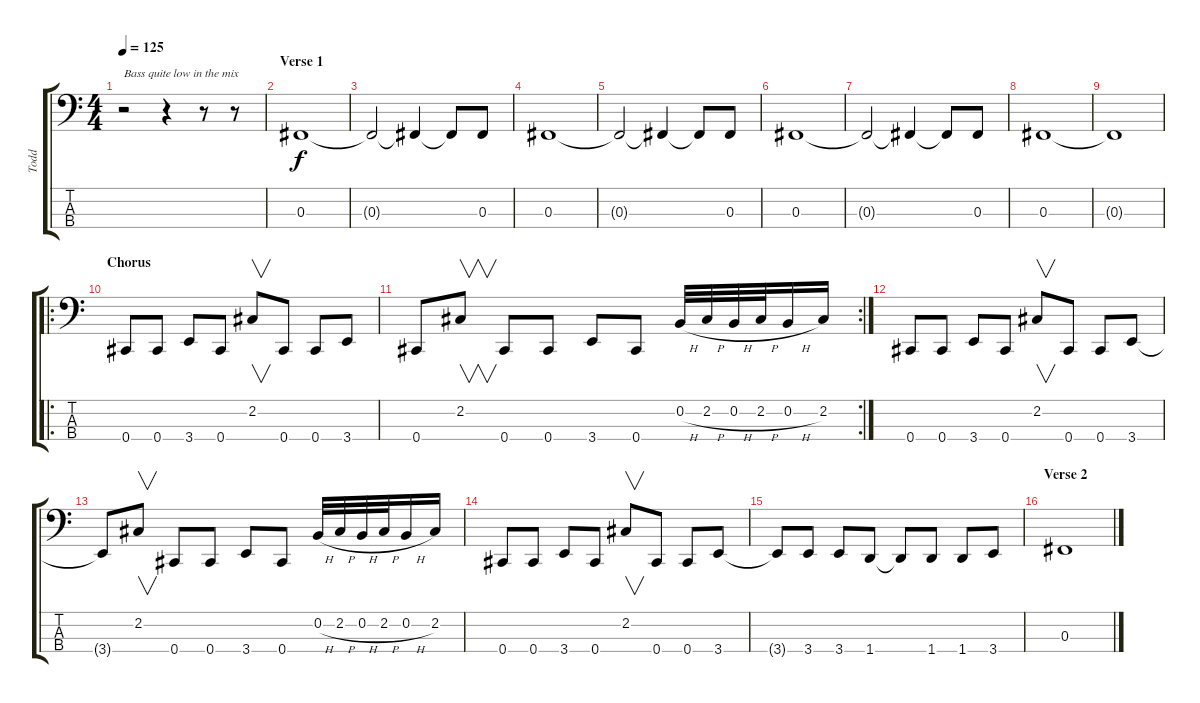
\track ("Todd" "Todd") {instrument electricbassfinger}
\staff {score tabs}
\tuning (E2 B1 Gb1 Db1) {hide}
\ts (4 4)
\tempo 125
\clef f4
\ks c
r.2{txt "Bass quite low in the mix" dy f instrument electricbassfinger} r.4 r.8 r.8 |
\section ("" "Verse 1")
0.3.1{volume 8} |
0.3{t}.2 0.3{t}.4 0.3{t}.8 0.3.8 |
0.3.1 |
0.3{t}.2 0.3{t}.4 0.3{t}.8 0.3.8 |
0.3.1 |
0.3{t}.2 0.3{t}.4 0.3{t}.8 0.3.8 |
0.3.1 |
0.3{t}.1 |
\ro
\section ("" "Chorus")
0.4.8 0.4.8 3.4.8 0.4.8 2.2.8{v} 0.4.8 0.4.8 3.4.8 |
\rc 2
0.4.8 2.2.8{v} 0.4.8 0.4.8 3.4.8 0.4.8 0.2{h}.32 2.2{h}.32 0.2{h}.32 2.2{h}.32 0.2{h}.16 2.2.16 |
0.4.8 0.4.8 3.4.8 0.4.8 2.2.8{v} 0.4.8 0.4.8 3.4.8 |
3.4{t}.8 2.2.8{v} 0.4.8 0.4.8 3.4.8 0.4.8 0.2{h}.32 2.2{h}.32 0.2{h}.32 2.2{h}.32 0.2{h}.16 2.2.16 |
0.4.8 0.4.8 3.4.8 0.4.8 2.2.8{v} 0.4.8 0.4.8 3.4.8 |
3.4{t}.8 3.4.8 3.4.8 1.4.8 1.4{t}.8 1.4.8 1.4.8 3.4.8 |
\section ("" "Verse 2")
0.3.1
